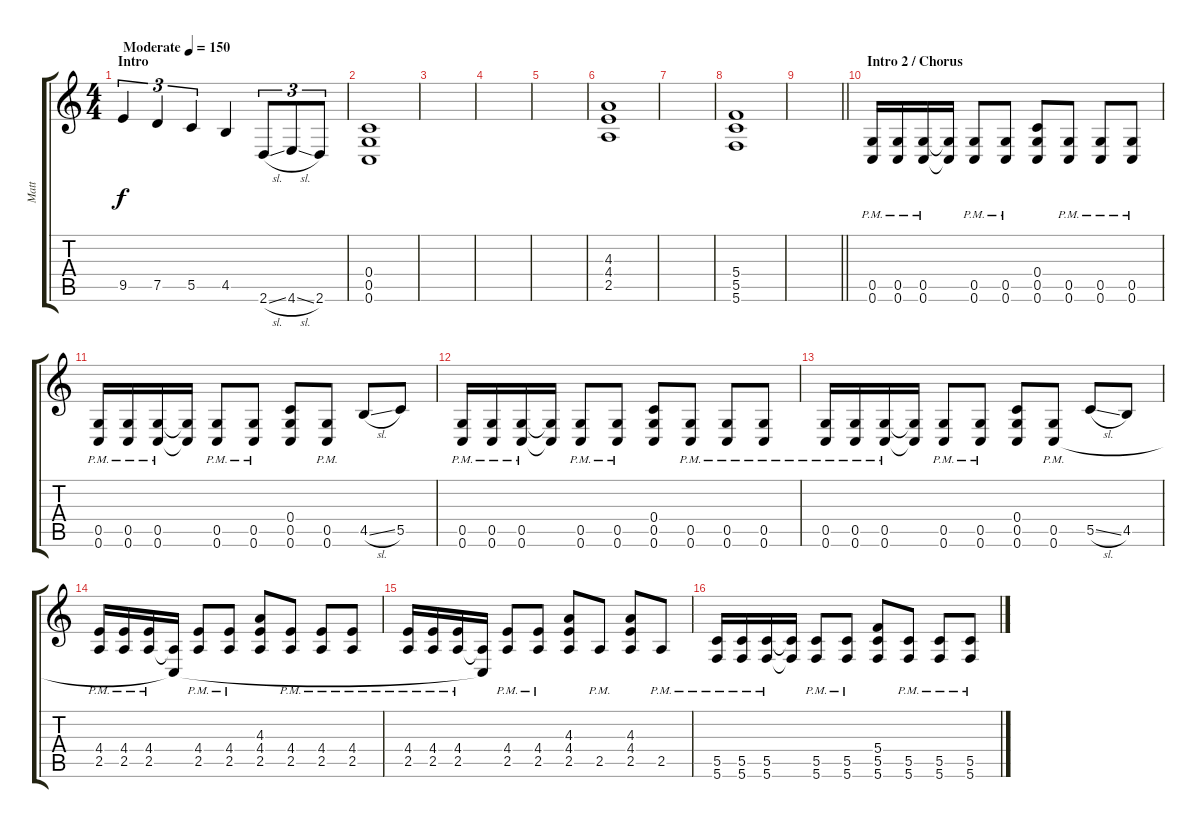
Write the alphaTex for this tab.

\track ("Matt" "Matt") {instrument overdrivenguitar}
\staff {score tabs}
\tuning (D4 A3 F3 C3 G2 C2) {hide}
\ts (4 4)
\section ("" "Intro")
\tempo (150 "Moderate")
\clef g2
\ks c
9.5.4{tu (3 2) dy f instrument overdrivenguitar} 7.5.4{tu (3 2)} 5.5.4{tu (3 2)} 4.5.4 2.6{sl}.8{tu (3 2)} 4.6{sl}.8{tu (3 2)} 2.6.8{tu (3 2)} |
(0.4 0.5 0.6).1 |
|
|
|
(4.3 4.4 2.5).1 |
|
(5.4 5.5 5.6).1 |
\barLineRight lightlight
|
\section ("" "Intro 2 / Chorus")
(0.5{pm} 0.6{pm}).16 (0.5{pm} 0.6{pm}).16 (0.5{pm} 0.6{pm}).16 (0.5{t} 0.6{t}).16 (0.5{pm} 0.6{pm}).8 (0.5{pm} 0.6{pm}).8 (0.4 0.5 0.6).8 (0.5{pm} 0.6{pm}).8 (0.5{pm} 0.6{pm}).8 (0.5{pm} 0.6{pm}).8 |
(0.5{pm} 0.6{pm}).16 (0.5{pm} 0.6{pm}).16 (0.5{pm} 0.6{pm}).16 (0.5{t} 0.6{t}).16 (0.5{pm} 0.6{pm}).8 (0.5{pm} 0.6{pm}).8 (0.4 0.5 0.6).8 (0.5{pm} 0.6{pm}).8 4.5{sl}.8 5.5.8 |
(0.5{pm} 0.6{pm}).16 (0.5{pm} 0.6{pm}).16 (0.5{pm} 0.6{pm}).16 (0.5{t} 0.6{t}).16 (0.5{pm} 0.6{pm}).8 (0.5{pm} 0.6{pm}).8 (0.4 0.5 0.6).8 (0.5{pm} 0.6{pm}).8 (0.5{pm} 0.6{pm}).8 (0.5{pm} 0.6{pm}).8 |
(0.5{pm} 0.6{pm}).16 (0.5{pm} 0.6{pm}).16 (0.5{pm} 0.6{pm}).16 (0.5{t} 0.6{t}).16 (0.5{pm} 0.6{pm}).8 (0.5{pm} 0.6{pm}).8 (0.4 0.5 0.6).8 (0.5{pm} 0.6{pm}).8 5.5{sl}.8 4.5.8 |
(4.4{pm} 2.5{pm}).16 (4.4{pm} 2.5{pm}).16 (4.4{pm} 2.5{pm}).16 (2.5{t} 0.6{t}).16 (4.4{pm} 2.5{pm}).8 (4.4{pm} 2.5{pm}).8 (4.3 4.4 2.5).8 (4.4{pm} 2.5{pm}).8 (4.4{pm} 2.5{pm}).8 (4.4{pm} 2.5{pm}).8 |
(4.4{pm} 2.5{pm}).16 (4.4{pm} 2.5{pm}).16 (4.4{pm} 2.5{pm}).16 (2.5{t} 0.6{t}).16 (4.4{pm} 2.5{pm}).8 (4.4{pm} 2.5{pm}).8 (4.3 4.4 2.5).8 2.5{pm}.8 (4.3 4.4 2.5).8 2.5{pm}.8 |
(5.5{pm} 5.6{pm}).16 (5.5{pm} 5.6{pm}).16 (5.5{pm} 5.6{pm}).16 (5.5{t} 5.6{t}).16 (5.5{pm} 5.6{pm}).8 (5.5{pm} 5.6{pm}).8 (5.4 5.5 5.6).8 (5.5{pm} 5.6{pm}).8 (5.5{pm} 5.6{pm}).8 (5.5{pm} 5.6{pm}).8
